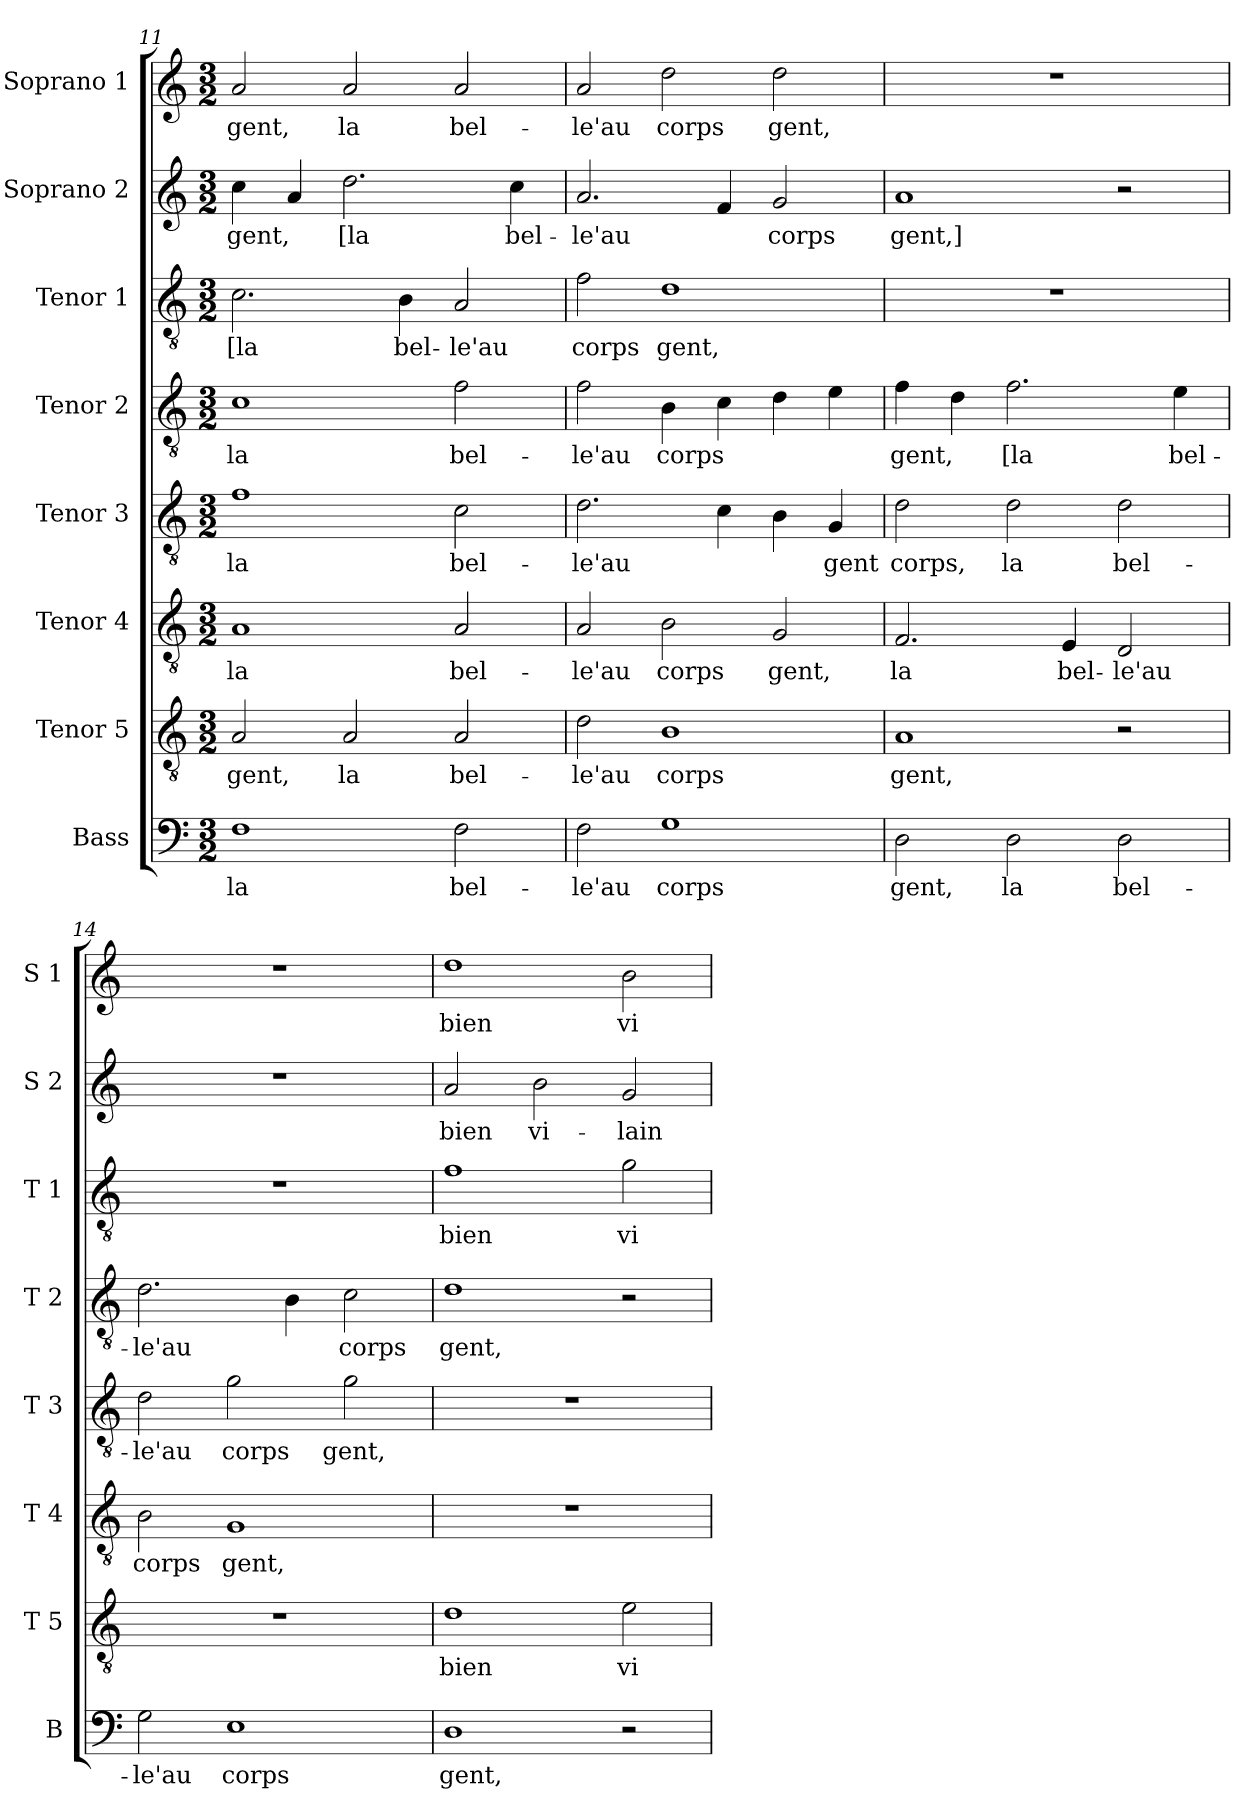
**kern	**text	**kern	**text	**kern	**text	**kern	**text	**kern	**text	**kern	**text	**kern	**text	**kern	**text
*part8	*part8	*part7	*part7	*part6	*part6	*part5	*part5	*part4	*part4	*part3	*part3	*part2	*part2	*part1	*part1
*staff8	*staff8	*staff7	*staff7	*staff6	*staff6	*staff5	*staff5	*staff4	*staff4	*staff3	*staff3	*staff2	*staff2	*staff1	*staff1
*I"Bass	*	*I"Tenor 5	*	*I"Tenor 4	*	*I"Tenor 3	*	*I"Tenor 2	*	*I"Tenor 1	*	*I"Soprano 2	*	*I"Soprano 1	*
*I'B	*	*I'T 5	*	*I'T 4	*	*I'T 3	*	*I'T 2	*	*I'T 1	*	*I'S 2	*	*I'S 1	*
*clefF4	*	*clefGv2	*	*clefGv2	*	*clefGv2	*	*clefGv2	*	*clefGv2	*	*clefG2	*	*clefG2	*
*k[]	*	*k[]	*	*k[]	*	*k[]	*	*k[]	*	*k[]	*	*k[]	*	*k[]	*
*C:	*	*C:	*	*C:	*	*C:	*	*C:	*	*C:	*	*C:	*	*C:	*
*M3/2	*	*M3/2	*	*M3/2	*	*M3/2	*	*M3/2	*	*M3/2	*	*M3/2	*	*M3/2	*
=11	=11	=11	=11	=11	=11	=11	=11	=11	=11	=11	=11	=11	=11	=11	=11
1F	la	2A/	gent,	1A	la	1f	la	1c	la	2.c\	[la	4cc\	gent,	2a/	gent,
.	.	.	.	.	.	.	.	.	.	.	.	4a/	.	.	.
.	.	2A/	la	.	.	.	.	.	.	.	.	2.dd\	[la	2a/	la
.	.	.	.	.	.	.	.	.	.	4B\	bel-	.	.	.	.
2F\	bel-	2A/	bel-	2A/	bel-	2c\	bel-	2f\	bel-	2A/	-le'au	.	.	2a/	bel-
.	.	.	.	.	.	.	.	.	.	.	.	4cc\	bel-	.	.
!!LO:PB:g=z
=12	=12	=12	=12	=12	=12	=12	=12	=12	=12	=12	=12	=12	=12	=12	=12
2F\	-le'au	2d\	-le'au	2A/	-le'au	2.d\	-le'au	2f\	-le'au	2f\	corps	2.a/	-le'au	2a/	-le'au
1G	corps	1B	corps	2B\	corps	.	.	4B\	corps	1d	gent,	.	.	2dd\	corps
.	.	.	.	.	.	4c\	.	4c\	.	.	.	4f/	.	.	.
.	.	.	.	2G/	gent,	4B\	.	4d\	.	.	.	2g/	corps	2dd\	gent,
.	.	.	.	.	.	4G/	gent	4e\	.	.	.	.	.	.	.
=13	=13	=13	=13	=13	=13	=13	=13	=13	=13	=13	=13	=13	=13	=13	=13
2D\	gent,	1A	gent,	2.F/	la	2d\	corps,	4f\	gent,	1.r	.	1a	gent,]	1.r	.
.	.	.	.	.	.	.	.	4d\	.	.	.	.	.	.	.
2D\	la	.	.	.	.	2d\	la	2.f\	[la	.	.	.	.	.	.
.	.	.	.	4E/	bel-	.	.	.	.	.	.	.	.	.	.
2D\	bel-	2r	.	2D/	-le'au	2d\	bel-	.	.	.	.	2r	.	.	.
.	.	.	.	.	.	.	.	4e\	bel-	.	.	.	.	.	.
=14	=14	=14	=14	=14	=14	=14	=14	=14	=14	=14	=14	=14	=14	=14	=14
2G\	-le'au	1.r	.	2B\	corps	2d\	-le'au	2.d\	-le'au	1.r	.	1.r	.	1.r	.
1E	corps	.	.	1G	gent,	2g\	corps	.	.	.	.	.	.	.	.
.	.	.	.	.	.	.	.	4B\	.	.	.	.	.	.	.
.	.	.	.	.	.	2g\	gent,	2c\	corps	.	.	.	.	.	.
=15	=15	=15	=15	=15	=15	=15	=15	=15	=15	=15	=15	=15	=15	=15	=15
1D	gent,	1d	bien	1.r	.	1.r	.	1d	gent,	1f	bien	2a/	bien	1dd	bien
.	.	.	.	.	.	.	.	.	.	.	.	2b\	vi-	.	.
2r	.	2e\	vi-	.	.	.	.	2r	.	2g\	vi-	2g/	-lain	2b\	vi-
=	=	=	=	=	=	=	=	=	=	=	=	=	=	=	=
*-	*-	*-	*-	*-	*-	*-	*-	*-	*-	*-	*-	*-	*-	*-	*-
